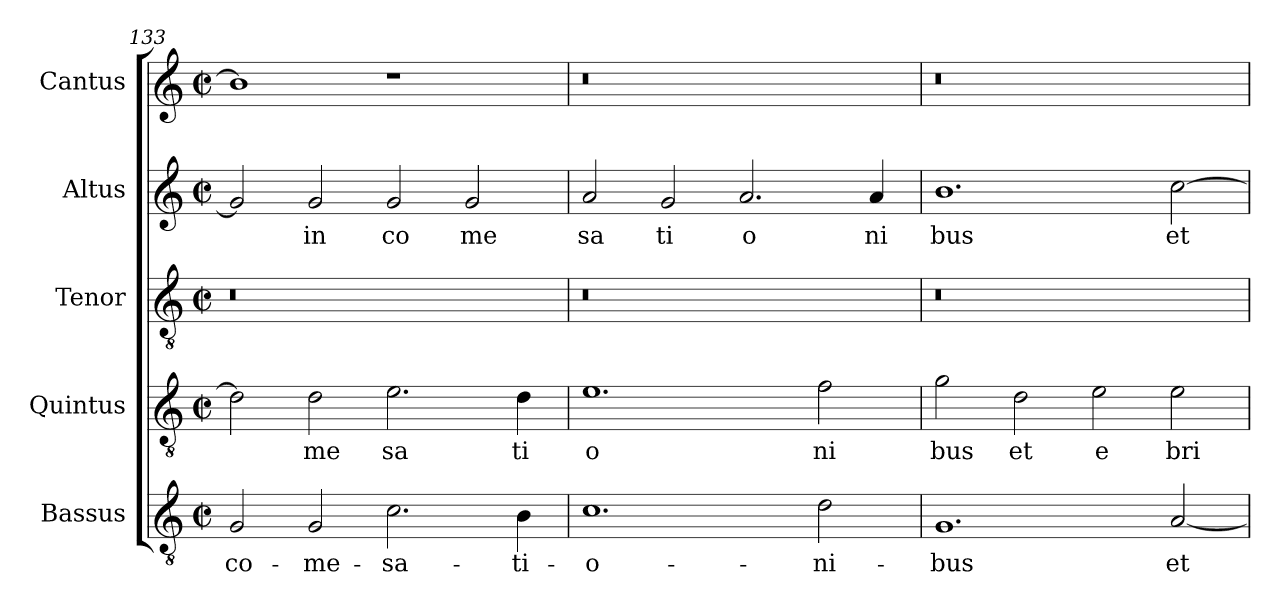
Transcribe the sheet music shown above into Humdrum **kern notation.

**kern	**text	**kern	**text	**kern	**kern	**text	**kern
*part5	*part5	*part4	*part4	*part3	*part2	*part2	*part1
*staff5	*staff5	*staff4	*staff4	*staff3	*staff2	*staff2	*staff1
*I"Bassus	*	*I"Quintus	*	*I"Tenor	*I"Altus	*	*I"Cantus
*clefGv2	*	*clefGv2	*	*clefGv2	*clefG2	*	*clefG2
*M2/2	*	*M2/2	*	*M2/2	*M2/2	*	*M2/2
*met(c|)	*	*met(c|)	*	*met(c|)	*met(c|)	*	*met(c|)
=133	=133	=133	=133	=133	=133	=133	=133
!	!LO:LY:b:cj	!	!	!	!	!	!
2G/	co-	2d\]	.	0r	2g/]	.	1b]
!	!LO:LY:b:cj	!	!LO:LY:b:cj	!	!	!LO:LY:b:cj	!
2G/	-me-	2d\	me	.	2g/	in	.
!	!LO:LY:b:cj	!	!LO:LY:b:cj	!	!	!LO:LY:b:cj	!
2.c\	-sa-	2.e\	sa	.	2g/	co	1r
!	!	!	!	!	!	!LO:LY:b:cj	!
.	.	.	.	.	2g/	me	.
!	!LO:LY:b:cj	!	!LO:LY:b:cj	!	!	!	!
4B\	-ti-	4d\	ti	.	.	.	.
=134	=134	=134	=134	=134	=134	=134	=134
!	!LO:LY:b:cj	!	!LO:LY:b:cj	!	!	!LO:LY:b:cj	!
1.c	-o-	1.e	o	0r	2a/	sa	0r
!	!	!	!	!	!	!LO:LY:b:cj	!
.	.	.	.	.	2g/	ti	.
!	!	!	!	!	!	!LO:LY:b:cj	!
.	.	.	.	.	2.a/	o	.
!	!LO:LY:b:cj	!	!LO:LY:b:cj	!	!	!	!
2d\	-ni-	2f\	ni	.	.	.	.
!	!	!	!	!	!	!LO:LY:b:cj	!
.	.	.	.	.	4a/	ni	.
=135	=135	=135	=135	=135	=135	=135	=135
!	!LO:LY:b:cj	!	!LO:LY:b:cj	!	!	!LO:LY:b:cj	!
1.G	-bus	2g\	bus	0r	1.b	bus	0r
!	!	!	!LO:LY:b:cj	!	!	!	!
.	.	2d\	et	.	.	.	.
!	!	!	!LO:LY:b:cj	!	!	!	!
.	.	2e\	e	.	.	.	.
!	!LO:LY:b:cj	!	!LO:LY:b:cj	!	!	!LO:LY:b:cj	!
[<2A/	et	2e\	bri	.	[>2cc\	et	.
=	=	=	=	=	=	=	=
*-	*-	*-	*-	*-	*-	*-	*-
